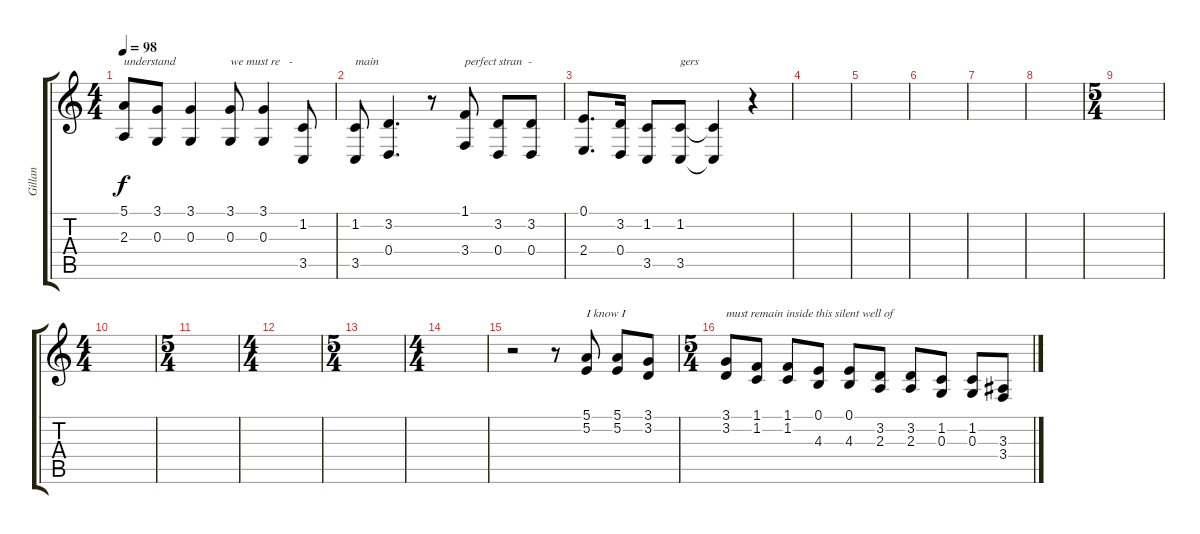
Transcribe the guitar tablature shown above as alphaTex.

\track ("Gillan" "Gillan") {instrument violin}
\staff {score tabs}
\tuning (E4 B3 G3 D3 A2 E2) {hide}
\ts (4 4)
\tempo 98
\clef g2
\ks c
(5.1 2.3).8{txt "understand" dy f} (3.1 0.3).8 (3.1 0.3).4 (3.1 0.3).8{txt "we must re   -"} (3.1 0.3).4 (1.2 3.5).8 |
(1.2 3.5).8{txt "main"} (3.2 0.4).4{d} r.8 (1.1 3.4).8{txt "perfect stran  -"} (3.2 0.4).8 (3.2 0.4).8 |
(0.1 2.4).8{d} (3.2 0.4).16 (1.2 3.5).8 (1.2 3.5).8{txt "gers"} (1.2{t} 3.5{t}).4 r.4 |
|
|
|
|
|
\ts (5 4)
|
\ts (4 4)
|
\ts (5 4)
|
\ts (4 4)
|
\ts (5 4)
|
\ts (4 4)
|
r.2 r.8 (5.1 5.2).8{txt "I know I"} (5.1 5.2).8 (3.1 3.2).8 |
\ts (5 4)
(3.1 3.2).8{txt "must remain inside this silent well of"} (1.1 1.2).8 (1.1 1.2).8 (0.1 4.3).8 (0.1 4.3).8 (3.2 2.3).8 (3.2 2.3).8 (1.2 0.3).8 (1.2 0.3).8 (3.3 3.4).8
